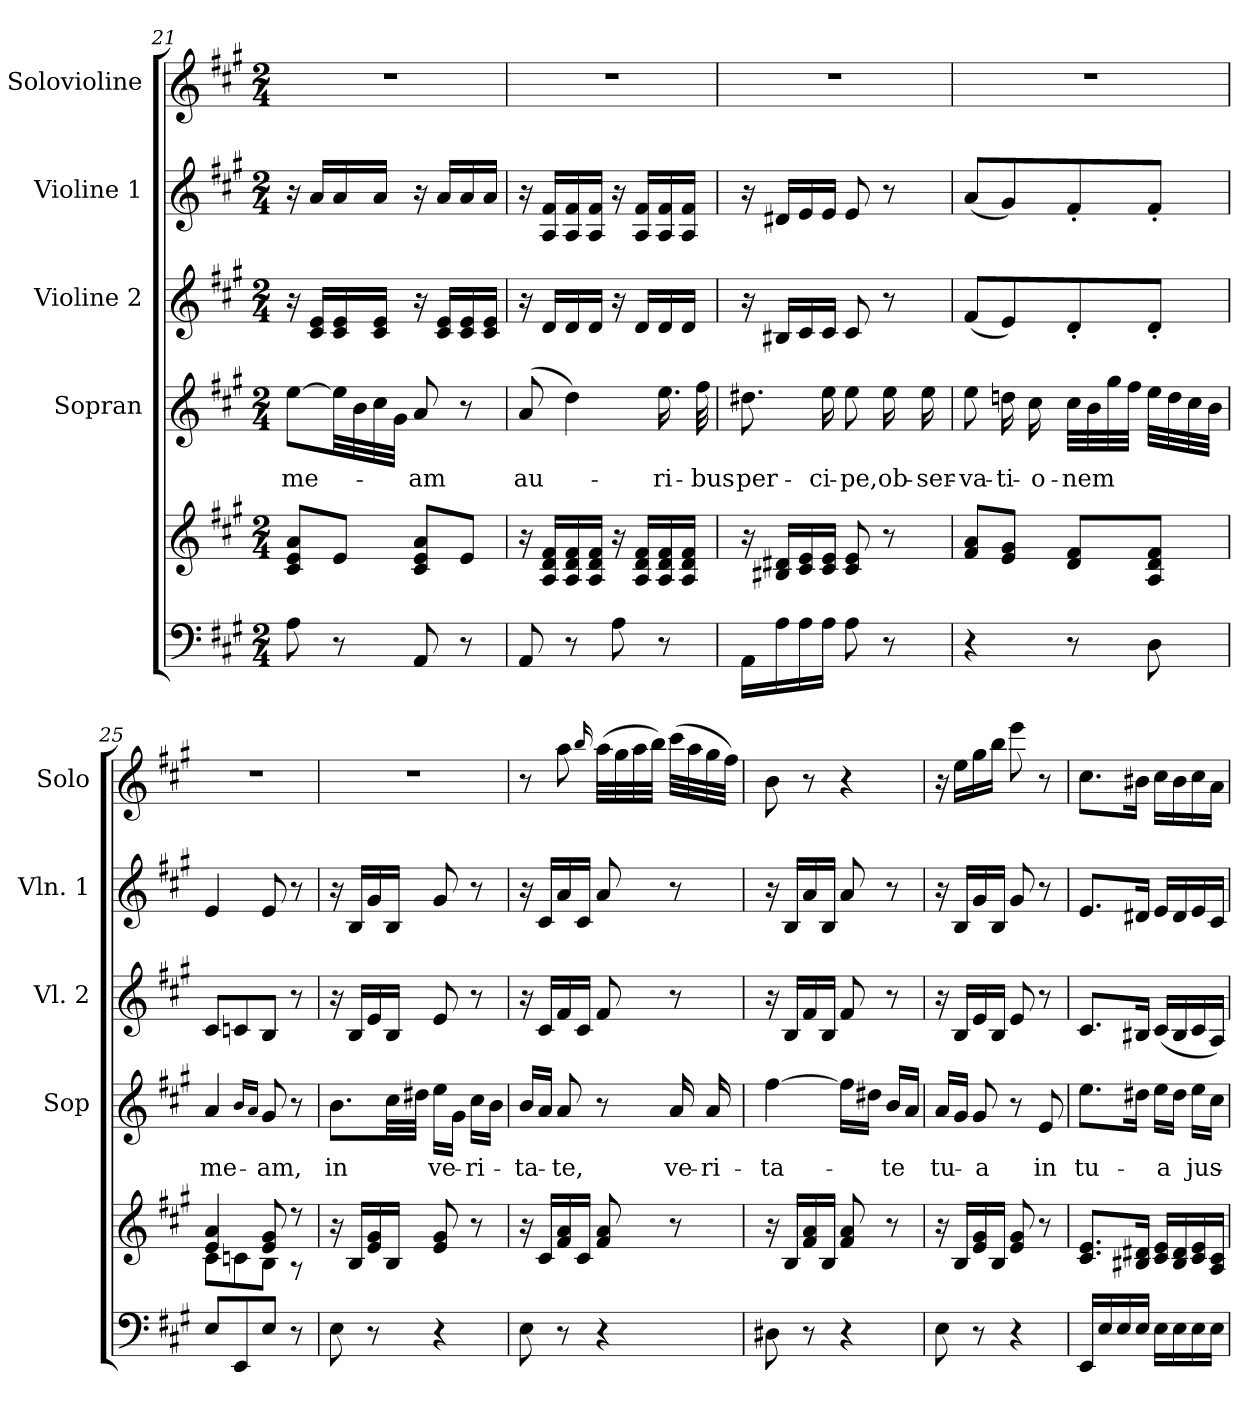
**kern	**kern	**kern	**text	**kern	**kern	**kern
*part5	*part5	*part4	*part4	*part3	*part2	*part1
*staff6	*staff5	*staff4	*staff4	*staff3	*staff2	*staff1
*	*	*I"Sopran	*	*I"Violine 2	*I"Violine 1	*I"Solovioline
*	*	*I'Sop	*	*I'Vl. 2	*I'Vln. 1	*I'Solo
!!LO:LB:g=z
*clefF4	*clefG2	*clefG2	*	*clefG2	*clefG2	*clefG2
*k[f#c#g#]	*k[f#c#g#]	*k[f#c#g#]	*	*k[f#c#g#]	*k[f#c#g#]	*k[f#c#g#]
*A:	*A:	*A:	*	*A:	*A:	*A:
*M2/4	*M2/4	*M2/4	*	*M2/4	*M2/4	*M2/4
=21	=21	=21	=21	=21	=21	=21
!	!	!	!LO:LY:b	!	!	!
8A\	8c#/ 8e/ 8a/L	[8ee\L	me-	16r	16r	2r
.	.	.	.	16c#/ 16e/LL	16a/LL	.
8r	8e/J	32ee\LL]	.	16c#/ 16e/	16a/	.
.	.	32b\	.	.	.	.
.	.	32cc#\	.	16c#/ 16e/JJ	16a/JJ	.
.	.	32g#\JJJ	.	.	.	.
!	!	!	!LO:LY:b	!	!	!
8AA/	8c#/ 8e/ 8a/L	8a/	-am	16r	16r	.
.	.	.	.	16c#/ 16e/LL	16a/LL	.
8r	8e/J	8r	.	16c#/ 16e/	16a/	.
.	.	.	.	16c#/ 16e/JJ	16a/JJ	.
=22	=22	=22	=22	=22	=22	=22
!	!	!	!LO:LY:b	!	!	!
8AA/	16r	(8a/	au-	16r	16r	2r
.	16A/ 16d/ 16f#/LL	.	.	16d/LL	16A/ 16f#/LL	.
8r	16A/ 16d/ 16f#/	4dd\)	.	16d/	16A/ 16f#/	.
.	16A/ 16d/ 16f#/JJ	.	.	16d/JJ	16A/ 16f#/JJ	.
8A\	16r	.	.	16r	16r	.
.	16A/ 16d/ 16f#/LL	.	.	16d/LL	16A/ 16f#/LL	.
!	!	!	!LO:LY:b	!	!	!
8r	16A/ 16d/ 16f#/	16.ee\	-ri-	16d/	16A/ 16f#/	.
.	16A/ 16d/ 16f#/JJ	.	.	16d/JJ	16A/ 16f#/JJ	.
!	!	!	!LO:LY:b	!	!	!
.	.	32ff#\	-bus	.	.	.
=23	=23	=23	=23	=23	=23	=23
!	!	!	!LO:LY:b	!	!	!
16AA\LL	16r	8.dd#X\	per-	16r	16r	2r
16A\	16B#X/ 16d#X/LL	.	.	16B#X/LL	16d#X/LL	.
16A\	16c#/ 16e/	.	.	16c#/	16e/	.
!	!	!	!LO:LY:b	!	!	!
16A\JJ	16c#/ 16e/JJ	16ee\	-ci-	16c#/JJ	16e/JJ	.
!	!	!	!LO:LY:b	!	!	!
8A\	8c#/ 8e/	8ee\	-pe,	8c#/	8e/	.
!	!	!	!LO:LY:b	!	!	!
8r	8r	16ee\	ob-	8r	8r	.
!	!	!	!LO:LY:b	!	!	!
.	.	16ee\	-ser-	.	.	.
=24	=24	=24	=24	=24	=24	=24
!	!	!	!LO:LY:b	!	!	!
4r	8f#/ 8a/L	8ee\	-va-	(<8f#/L	(<8a/L	2r
!	!	!	!LO:LY:b	!	!	!
.	8e/ 8g#/J	16ddn\	-ti-	8e/)	8g#/)	.
!	!	!	!LO:LY:b	!	!	!
.	.	16cc#\	-o-	.	.	.
!	!	!	!LO:LY:b	!	!	!
8r	8d/ 8f#/L	32cc#\LLL	-nem	8d'</	8f#'</	.
.	.	32b\	.	.	.	.
.	.	32gg#\	.	.	.	.
.	.	32ff#\JJJ	.	.	.	.
8D\	8A/ 8d/ 8f#/J	32ee\LLL	.	8d'</J	8f#'</J	.
.	.	32dd\	.	.	.	.
.	.	32cc#\	.	.	.	.
.	.	32b\JJJ	.	.	.	.
!!LO:PB:g=z
=25	=25	=25	=25	=25	=25	=25
*	*^	*	*	*	*	*
!	!	!	!	!LO:LY:b	!	!	!
8E/L	4e/ 4a/	8c#\L	4a/	me-	8c#/L	4e/	2r
8EE/	.	8cn\	.	.	8cn/	.	.
.	.	.	16qb/LL	.	.	.	.
.	.	.	16qa/JJ	.	.	.	.
!	!	!	!	!LO:LY:b	!	!	!
8E/J	8e/ 8g#/	8B\J	8g#/	-am,	8B/J	8e/	.
8r	8r	8r	8r	.	8r	8r	.
=26	=26	=26	=26	=26	=26	=26	=26
!	!	!	!	!LO:LY:b	!	!	!
*	*v	*v	*	*	*	*	*
8E\	16r	8.b\L	in	16r	16r	2r
.	16B/LL	.	.	16B/LL	16B/LL	.
8r	16e/ 16g#/	.	.	16e/	16g#/	.
.	16B/JJ	32cc#\LL	.	16B/JJ	16B/JJ	.
.	.	32dd#X\JJJ	.	.	.	.
!	!	!	!LO:LY:b	!	!	!
4r	8e/ 8g#/	16ee\LL	ve-	8e/	8g#/	.
.	.	16g#\JJ	.	.	.	.
!	!	!	!LO:LY:b	!	!	!
.	8r	16cc#\LL	-ri-	8r	8r	.
.	.	16b\JJ	.	.	.	.
=27	=27	=27	=27	=27	=27	=27
!	!	!	!LO:LY:b	!	!	!
8E\	16r	16b/LL	-ta-	16r	16r	8r
.	16c#/LL	16a/JJ	.	16c#/LL	16c#/LL	.
!	!	!	!LO:LY:b	!	!	!
8r	16f#/ 16a/	8a/	-te,	16f#/	16a/	8aa\
.	16c#/JJ	.	.	16c#/JJ	16c#/JJ	.
.	.	.	.	.	.	16qqbb/
4r	8f#/ 8a/	8r	.	8f#/	8a/	(>32aa\LLL
.	.	.	.	.	.	32gg#\
.	.	.	.	.	.	32aa\
.	.	.	.	.	.	32bb\JJJ)
!	!	!	!LO:LY:b	!	!	!
.	8r	16a/	ve-	8r	8r	(>32ccc#\LLL
.	.	.	.	.	.	32aa\
!	!	!	!LO:LY:b	!	!	!
.	.	16a/	-ri-	.	.	32gg#\
.	.	.	.	.	.	32ff#\JJJ)
=28	=28	=28	=28	=28	=28	=28
!	!	!	!LO:LY:b	!	!	!
8D#X\	16r	[4ff#\	-ta-	16r	16r	8b\
.	16B/LL	.	.	16B/LL	16B/LL	.
8r	16f#/ 16a/	.	.	16f#/	16a/	8r
.	16B/JJ	.	.	16B/JJ	16B/JJ	.
4r	8f#/ 8a/	16ff#\LL]	.	8f#/	8a/	4r
.	.	16dd#X\JJ	.	.	.	.
!	!	!	!LO:LY:b	!	!	!
.	8r	16b/LL	-te	8r	8r	.
.	.	16a/JJ	.	.	.	.
=29	=29	=29	=29	=29	=29	=29
!	!	!	!LO:LY:b	!	!	!
8E\	16r	16a/LL	tu-	16r	16r	16r
.	16B/LL	16g#/JJ	.	16B/LL	16B/LL	16ee\LL
!	!	!	!LO:LY:b	!	!	!
8r	16e/ 16g#/	8g#/	-a	16e/	16g#/	16gg#\
.	16B/JJ	.	.	16B/JJ	16B/JJ	16bb\JJ
4r	8e/ 8g#/	8r	.	8e/	8g#/	8eee\
!	!	!	!LO:LY:b	!	!	!
.	8r	8e/	in	8r	8r	8r
!!LO:LB:g=z
=30	=30	=30	=30	=30	=30	=30
!	!	!	!LO:LY:b	!	!	!
16EE/LL	8.c#/ 8.e/L	8.ee\L	tu-	8.c#/L	8.e/L	8.cc#\L
16E/	.	.	.	.	.	.
16E/	.	.	.	.	.	.
16E/JJ	16B#X/ 16d#X/Jk	16dd#X\Jk	.	16B#X/Jk	16d#X/Jk	16b#X\Jk
!	!	!	!LO:LY:b	!	!	!
16E\LL	16c#/ 16e/LL	16ee\LL	-a	(<16c#/LL	16e/LL	16cc#\LL
16E\	16B#/ 16d#/	16dd#\JJ	.	16B#/	16d#/	16b#\
!	!	!	!LO:LY:b	!	!	!
16E\	16c#/ 16e/	16ee\LL	jus-	16c#/	16e/	16cc#\
16E\JJ	16A/ 16c#/JJ	16cc#\JJ	.	16A/JJ)	16c#/JJ	16a\JJ
=	=	=	=	=	=	=
*-	*-	*-	*-	*-	*-	*-
